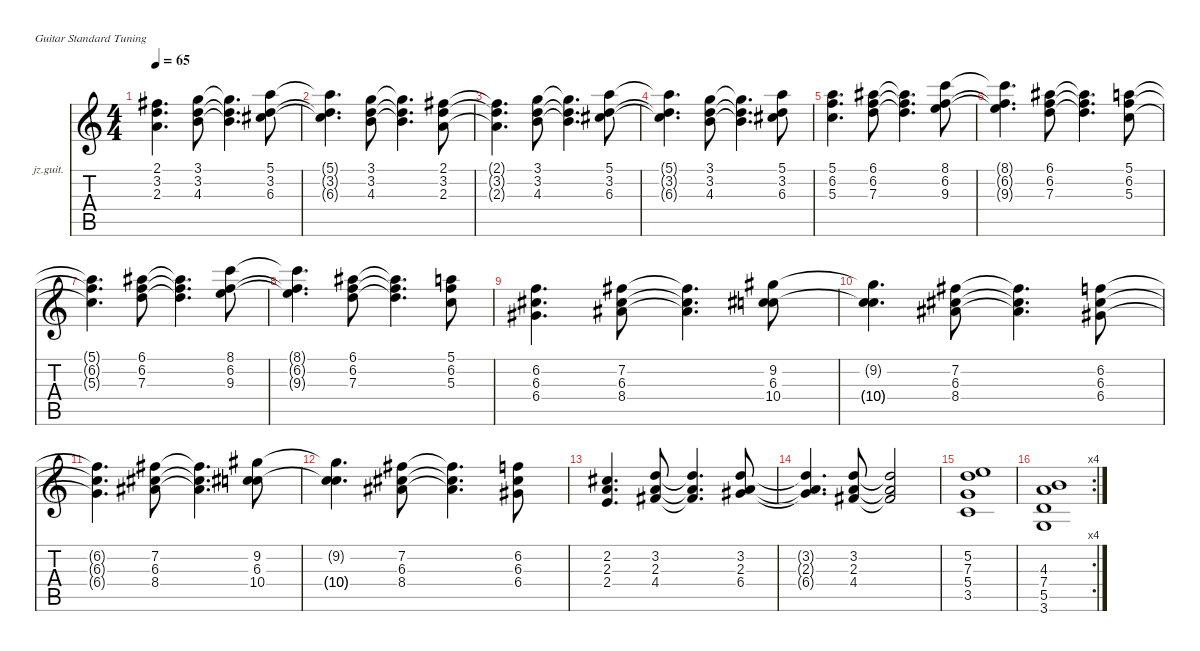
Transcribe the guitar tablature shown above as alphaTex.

\defaultSystemsLayout 4
\hideDynamics
\bracketExtendMode nobrackets
\firstSystemTrackNameOrientation horizontal
\otherSystemsTrackNameOrientation horizontal
\track ("Jazz Guitar" "jz.guit.") {defaultSystemsLayout 4 instrument electricguitarjazz}
\staff {score tabs}
\tuning (E4 B3 G3 D3 A2 E2)
\ts (4 4)
\tempo 65
\clef g2
\scale
1.09111
\ks c
(2.3 3.2 2.1{acc #}).4{d dy mf beam Down} (4.3 3.2 3.1).8{beam Down} (3.1{t} 3.2{t} 4.3{t}).4{d beam Down} (6.3{acc #} 3.2 5.1).8{beam Down} |
\scale
0.969632 (5.1{t} 3.2{t} 6.3{t acc #}).4{d beam Down} (4.3 3.2 3.1).8{beam Down} (3.1{t} 3.2{t} 4.3{t}).4{d beam Down} (2.3 3.2 2.1{acc #}).8{beam Down} |
\scale
0.969632 (2.3{t} 3.2{t} 2.1{t acc #}).4{d beam Down} (4.3 3.2 3.1).8{beam Down} (3.1{t} 3.2{t} 4.3{t}).4{d beam Down} (6.3{acc #} 3.2 5.1).8{beam Down} |
\scale
0.969632 (5.1{t} 3.2{t} 6.3{t acc #}).4{d beam Down} (4.3 3.2 3.1).8{beam Down} (3.1{t} 3.2{t} 4.3{t}).4{d beam Down} (6.3{acc #} 3.2 5.1).8{beam Down} |
\scale
1.09111 (5.3 6.2 5.1).4{d beam Down} (7.3 6.2 6.1{acc #}).8{beam Down} (7.3{t} 6.2{t} 6.1{t acc #}).4{d beam Down} (9.3 6.2 8.1).8{beam Down} |
\scale
0.969632 (9.3{t} 6.2{t} 8.1{t}).4{d beam Down} (7.3 6.2 6.1{acc #}).8{beam Down} (7.3{t} 6.2{t} 6.1{t acc #}).4{d beam Down} (5.3 6.2 5.1).8{beam Down} |
\scale
0.969632 (5.3{t} 6.2{t} 5.1{t}).4{d beam Down} (7.3 6.2 6.1{acc #}).8{beam Down} (7.3{t} 6.2{t} 6.1{t acc #}).4{d beam Down} (9.3 6.2 8.1).8{beam Down} |
\scale
0.969632 (9.3{t} 6.2{t} 8.1{t}).4{d beam Down} (7.3 6.2 6.1{acc #}).8{beam Down} (7.3{t} 6.2{t} 6.1{t acc #}).4{d beam Down} (5.3 6.2 5.1).8{beam Down} |
\scale
1.09111 (6.4{acc #} 6.3{acc #} 6.2).4{d beam Down} (8.4{acc #} 6.3{acc #} 7.2{acc #}).8{beam Down} (8.4{t acc #} 6.3{t acc #} 7.2{t acc #}).4{d beam Down} (10.4 6.3{acc #} 9.2{acc #}).8{beam Down} |
\scale
0.969632 (10.4{t} 10.4{t} 9.2{t acc #}).4{d beam Down} (8.4{acc #} 6.3{acc #} 7.2{acc #}).8{beam Down} (8.4{t acc #} 6.3{t acc #} 7.2{t acc #}).4{d beam Down} (6.4{acc #} 6.3{acc #} 6.2).8{beam Down} |
\scale
0.969632 (6.4{t acc #} 6.3{t acc #} 6.2{t}).4{d beam Down} (8.4{acc #} 6.3{acc #} 7.2{acc #}).8{beam Down} (8.4{t acc #} 6.3{t acc #} 7.2{t acc #}).4{d beam Down} (10.4 6.3{acc #} 9.2{acc #}).8{beam Down} |
\scale
0.969632 (10.4{t} 10.4{t} 9.2{t acc #}).4{d beam Down} (8.4{acc #} 6.3{acc #} 7.2{acc #}).8{beam Down} (8.4{t acc #} 6.3{t acc #} 7.2{t acc #}).4{d beam Down} (6.4{acc #} 6.3{acc #} 6.2).8{beam Down} |
\scale
1.09111 (2.4 2.3 2.2{acc #}).4{d beam Up} (4.4{acc #} 2.3 3.2).8{beam Up} (4.4{t acc #} 2.3{t} 3.2{t}).4{d beam Up} (6.4{acc #} 2.3 3.2).8{beam Up} |
\scale
0.969632 (6.4{t acc #} 2.3{t} 3.2{t}).4{d beam Up} (4.4{acc #} 2.3 3.2).8{beam Up} (4.4{t acc #} 2.3{t} 3.2{t}).2{beam Up} |
\scale
0.969632 (3.5 5.4 7.3 5.2).1{beam Up} |
\rc 4
\scale
0.969632 (3.6 5.5 7.4 4.3).1{beam Up}
